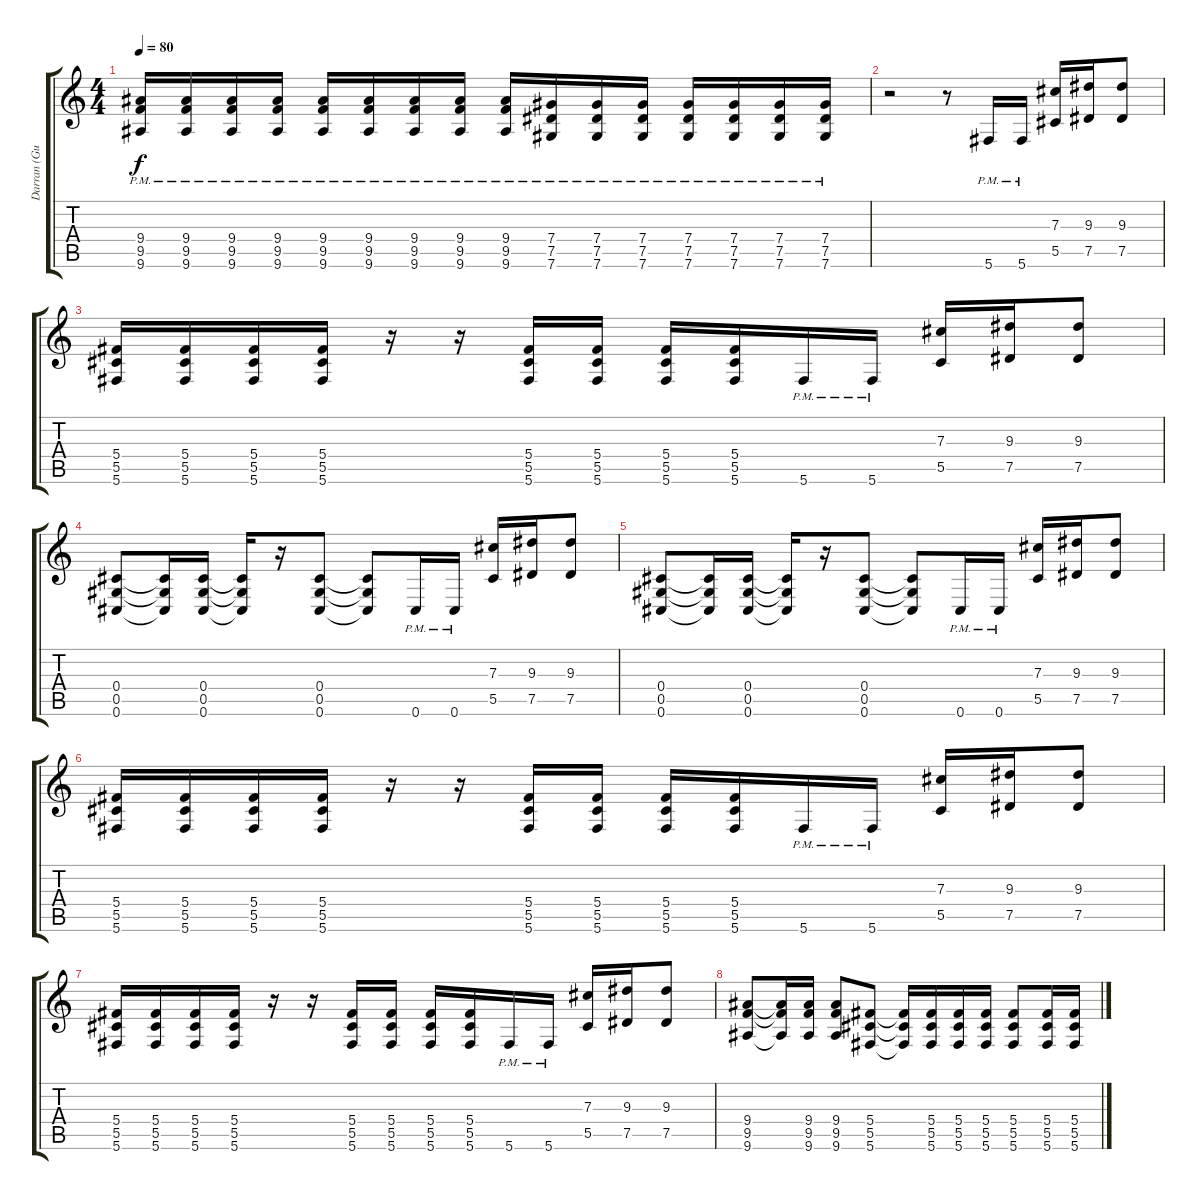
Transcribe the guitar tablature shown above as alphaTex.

\track ("Darran (Guitar 1)" "Darran (Gu") {instrument distortionguitar}
\staff {score tabs}
\tuning (Eb4 Bb3 Gb3 Db3 Ab2 Db2) {hide}
\ts (4 4)
\tempo 80
\clef g2
\ks c
(9.4{pm} 9.5{pm} 9.6{pm}).16{dy f} (9.4{pm} 9.5{pm} 9.6{pm}).16 (9.4{pm} 9.5{pm} 9.6{pm}).16 (9.4{pm} 9.5{pm} 9.6{pm}).16 (9.4{pm} 9.5{pm} 9.6{pm}).16 (9.4{pm} 9.5{pm} 9.6{pm}).16 (9.4{pm} 9.5{pm} 9.6{pm}).16 (9.4{pm} 9.5{pm} 9.6{pm}).16 (9.4{pm} 9.5{pm} 9.6{pm}).16 (7.4{pm} 7.5{pm} 7.6{pm}).16 (7.4{pm} 7.5{pm} 7.6{pm}).16 (7.4{pm} 7.5{pm} 7.6{pm}).16 (7.4{pm} 7.5{pm} 7.6{pm}).16 (7.4{pm} 7.5{pm} 7.6{pm}).16 (7.4{pm} 7.5{pm} 7.6{pm}).16 (7.4{pm} 7.5{pm} 7.6{pm}).16 |
r.2 r.8 5.6{pm}.16 5.6{pm}.16 (7.3 5.5).16 (9.3 7.5).16 (9.3 7.5).8 |
(5.4 5.5 5.6).16 (5.4 5.5 5.6).16 (5.4 5.5 5.6).16 (5.4 5.5 5.6).16 r.16 r.16 (5.4 5.5 5.6).16 (5.4 5.5 5.6).16 (5.4 5.5 5.6).16 (5.4 5.5 5.6).16 5.6{pm}.16 5.6{pm}.16 (7.3 5.5).16 (9.3 7.5).16 (9.3 7.5).8 |
(0.4 0.5 0.6).8 (0.4{t} 0.5{t} 0.6{t}).16 (0.4 0.5 0.6).16 (0.4{t} 0.5{t} 0.6{t}).16 r.16 (0.4 0.5 0.6).8 (0.4{t} 0.5{t} 0.6{t}).8 0.6{pm}.16 0.6{pm}.16 (7.3 5.5).16 (9.3 7.5).16 (9.3 7.5).8 |
(0.4 0.5 0.6).8 (0.4{t} 0.5{t} 0.6{t}).16 (0.4 0.5 0.6).16 (0.4{t} 0.5{t} 0.6{t}).16 r.16 (0.4 0.5 0.6).8 (0.4{t} 0.5{t} 0.6{t}).8 0.6{pm}.16 0.6{pm}.16 (7.3 5.5).16 (9.3 7.5).16 (9.3 7.5).8 |
(5.4 5.5 5.6).16 (5.4 5.5 5.6).16 (5.4 5.5 5.6).16 (5.4 5.5 5.6).16 r.16 r.16 (5.4 5.5 5.6).16 (5.4 5.5 5.6).16 (5.4 5.5 5.6).16 (5.4 5.5 5.6).16 5.6{pm}.16 5.6{pm}.16 (7.3 5.5).16 (9.3 7.5).16 (9.3 7.5).8 |
(5.4 5.5 5.6).16 (5.4 5.5 5.6).16 (5.4 5.5 5.6).16 (5.4 5.5 5.6).16 r.16 r.16 (5.4 5.5 5.6).16 (5.4 5.5 5.6).16 (5.4 5.5 5.6).16 (5.4 5.5 5.6).16 5.6{pm}.16 5.6{pm}.16 (7.3 5.5).16 (9.3 7.5).16 (9.3 7.5).8 |
(9.4 9.5 9.6).8 (9.4{t} 9.5{t} 9.6{t}).16 (9.4 9.5 9.6).16 (9.4 9.5 9.6).8 (5.4 5.5 5.6).8 (5.4{t} 5.5{t} 5.6{t}).16 (5.4 5.5 5.6).16 (5.4 5.5 5.6).16 (5.4 5.5 5.6).16 (5.4 5.5 5.6).8 (5.4 5.5 5.6).16 (5.4 5.5 5.6).16
